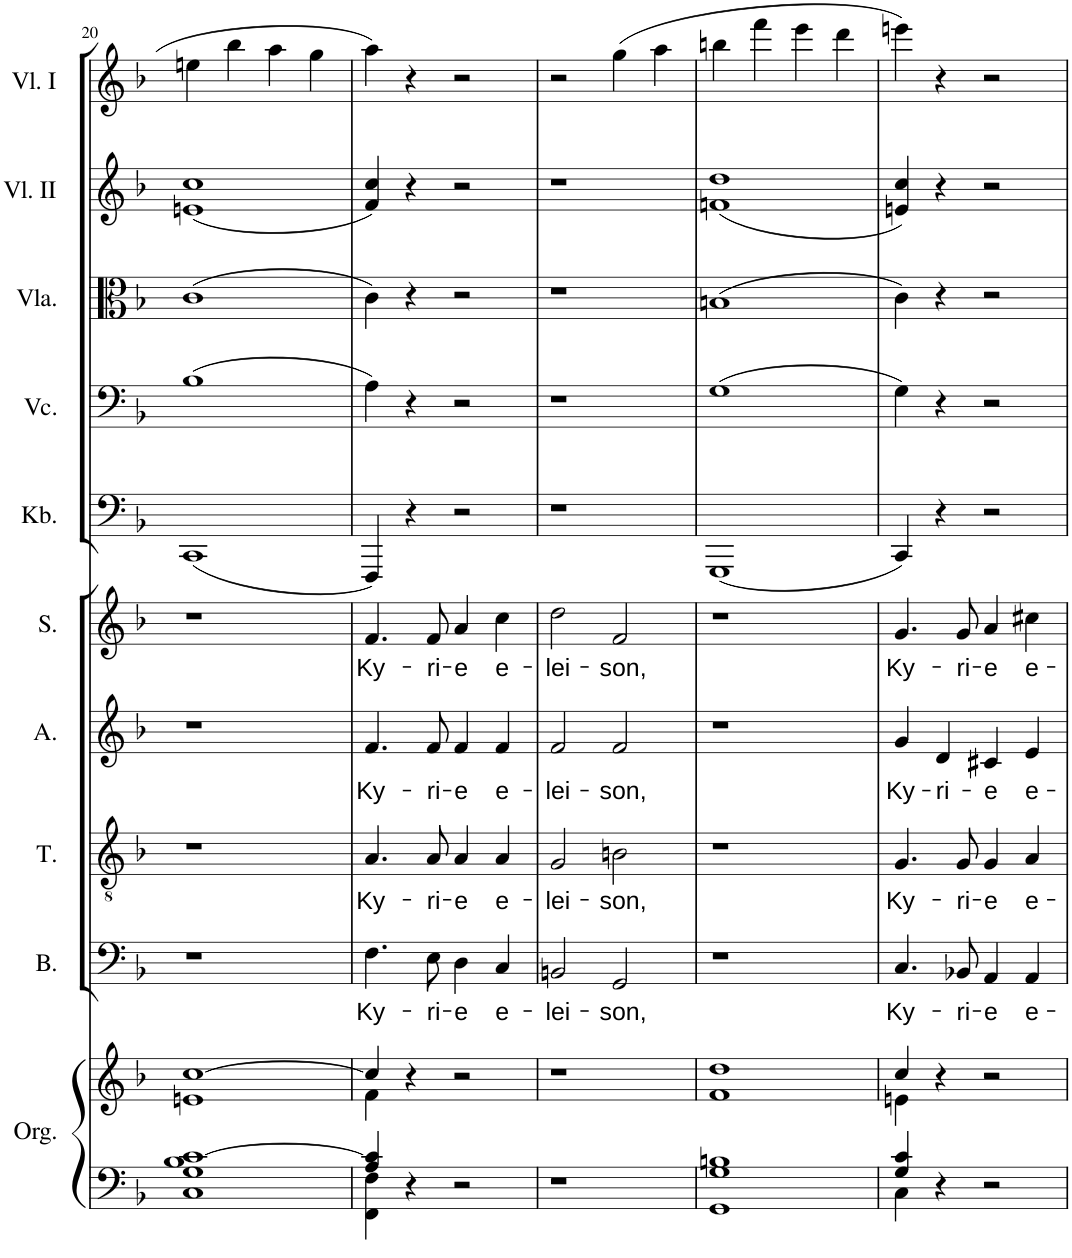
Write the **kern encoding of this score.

**kern	**kern	**kern	**text	**kern	**text	**kern	**text	**kern	**text	**kern	**kern	**kern	**kern	**kern
*part10	*part10	*part9	*part9	*part8	*part8	*part7	*part7	*part6	*part6	*part5	*part4	*part3	*part2	*part1
*staff11	*staff10	*staff9	*staff9	*staff8	*staff8	*staff7	*staff7	*staff6	*staff6	*staff5	*staff4	*staff3	*staff2	*staff1
*I"Orgel	*	*I"Bass	*	*I"Tenor	*	*I"Alt	*	*I"Sopran	*	*I"Kontrabass	*I"Violoncello	*I"Viola	*I"Violine II	*I"Violine I
*I'Org.	*	*I'B.	*	*I'T.	*	*I'A.	*	*I'S.	*	*I'Kb.	*I'Vc.	*I'Vla.	*I'Vl. II	*I'Vl. I
!!LO:PB:g=z
*clefF4	*clefG2	*clefF4	*	*clefGv2	*	*clefG2	*	*clefG2	*	*clefF4	*clefF4	*clefC3	*clefG2	*clefG2
*	*	*	*	*	*	*	*	*	*	*Trd7c12	*	*	*	*
*k[b-]	*k[b-]	*k[b-]	*	*k[b-]	*	*k[b-]	*	*k[b-]	*	*k[b-]	*k[b-]	*k[b-]	*k[b-]	*k[b-]
*F:	*F:	*F:	*	*	*	*F:	*	*F:	*	*	*F:	*F:	*F:	*F:
*M4/4	*M4/4	*M4/4	*	*M4/4	*	*M4/4	*	*M4/4	*	*M4/4	*M4/4	*M4/4	*M4/4	*M4/4
*met(c)	*met(c)	*met(c)	*	*met(c)	*	*met(c)	*	*met(c)	*	*met(c)	*met(c)	*met(c)	*met(c)	*met(c)
=20	=20	=20	=20	=20	=20	=20	=20	=20	=20	=20	=20	=20	=20	=20
1C 1G 1B- [1c	1en [1cc	1r	.	1r	.	1r	.	1r	.	(1CC	(1B-	(1c	(1en 1cc	4een\
.	.	.	.	.	.	.	.	.	.	.	.	.	.	4bb-\
.	.	.	.	.	.	.	.	.	.	.	.	.	.	4aa\
.	.	.	.	.	.	.	.	.	.	.	.	.	.	4gg\
=21	=21	=21	=21	=21	=21	=21	=21	=21	=21	=21	=21	=21	=21	=21
*^	*^	*	*	*	*	*	*	*	*	*	*	*	*	*
!	!	!	!	!	!LO:LY:b	!	!LO:LY:b	!	!LO:LY:b	!	!LO:LY:b	!	!	!	!	!
4A/ 4c/]	4FF\ 4F\	4cc/]	4f\	4.F\	Ky-	4.A/	Ky-	4.f/	Ky-	4.f/	-Ky-	4FFF/)	4A\)	4c\)	4f/ 4cc/)	4aa\
4r	2.ryy	4r	2.ryy	.	.	.	.	.	.	.	.	4r	4r	4r	4r	4r
!	!	!	!	!	!LO:LY:b	!	!LO:LY:b	!	!LO:LY:b	!	!LO:LY:b	!	!	!	!	!
.	.	.	.	8E\	-ri-	8A/	-ri-	8f/	-ri-	8f/	-ri-	.	.	.	.	.
!	!	!	!	!	!LO:LY:b	!	!LO:LY:b	!	!LO:LY:b	!	!LO:LY:b	!	!	!	!	!
2r	.	2r	.	4D\	-e	4A/	-e	4f/	-e	4a/	e	2r	2r	2r	2r	2r
!	!	!	!	!	!LO:LY:b	!	!LO:LY:b	!	!LO:LY:b	!	!LO:LY:b	!	!	!	!	!
.	.	.	.	4C/	e-	4A/	e-	4f/	e-	4cc\	-e-	.	.	.	.	.
*v	*v	*	*	*	*	*	*	*	*	*	*	*	*	*	*	*
*	*v	*v	*	*	*	*	*	*	*	*	*	*	*	*	*
=22	=22	=22	=22	=22	=22	=22	=22	=22	=22	=22	=22	=22	=22	=22
!	!	!	!LO:LY:b	!	!LO:LY:b	!	!LO:LY:b	!	!LO:LY:b	!	!	!	!	!
1r	1r	2BBn/	-lei-	2G/	-lei-	2f/	-lei-	2dd\	-lei-	1r	1r	1r	1r	2r
!	!	!	!LO:LY:b	!	!LO:LY:b	!	!LO:LY:b	!	!LO:LY:b	!	!	!	!	!
.	.	2GG/	-son,	2Bn\	-son,	2f/	-son,	2f/	son,	.	.	.	.	(4gg\
.	.	.	.	.	.	.	.	.	.	.	.	.	.	4aa\
=23	=23	=23	=23	=23	=23	=23	=23	=23	=23	=23	=23	=23	=23	=23
1GG 1G 1Bn	1f 1dd	1r	.	1r	.	1r	.	1r	.	(1GGG	(1G	(1Bn	(1fn 1dd	4bbn\
.	.	.	.	.	.	.	.	.	.	.	.	.	.	4fff\
.	.	.	.	.	.	.	.	.	.	.	.	.	.	4eee\
.	.	.	.	.	.	.	.	.	.	.	.	.	.	4ddd\
=24	=24	=24	=24	=24	=24	=24	=24	=24	=24	=24	=24	=24	=24	=24
*^	*^	*	*	*	*	*	*	*	*	*	*	*	*	*
!	!	!	!	!	!LO:LY:b	!	!LO:LY:b	!	!LO:LY:b	!	!LO:LY:b	!	!	!	!	!
4G/ 4c/	4C\	4cc/	4en\	4.C/	-Ky-	4.G/	-Ky-	4g/	Ky-	4.g/	-Ky-	4CC/)	4G\)	4c\)	4en/ 4cc/)	4eeen\)
!	!	!	!	!	!	!	!	!	!LO:LY:b	!	!	!	!	!	!	!
4r	2.ryy	4r	2.ryy	.	.	.	.	4d/	-ri-	.	.	4r	4r	4r	4r	4r
!	!	!	!	!	!LO:LY:b	!	!LO:LY:b	!	!	!	!LO:LY:b	!	!	!	!	!
.	.	.	.	8BB-X/	-ri-	8G/	-ri-	.	.	8g/	-ri-	.	.	.	.	.
!	!	!	!	!	!LO:LY:b	!	!LO:LY:b	!	!LO:LY:b	!	!LO:LY:b	!	!	!	!	!
2r	.	2r	.	4AA/	e	4G/	e	4c#X/	-e	4a/	e	2r	2r	2r	2r	2r
!	!	!	!	!	!LO:LY:b	!	!LO:LY:b	!	!LO:LY:b	!	!LO:LY:b	!	!	!	!	!
.	.	.	.	4AA/	-e-	4A/	-e-	4e/	e-	4cc#X\	-e-	.	.	.	.	.
*v	*v	*	*	*	*	*	*	*	*	*	*	*	*	*	*	*
*	*v	*v	*	*	*	*	*	*	*	*	*	*	*	*	*
=	=	=	=	=	=	=	=	=	=	=	=	=	=	=
*-	*-	*-	*-	*-	*-	*-	*-	*-	*-	*-	*-	*-	*-	*-
